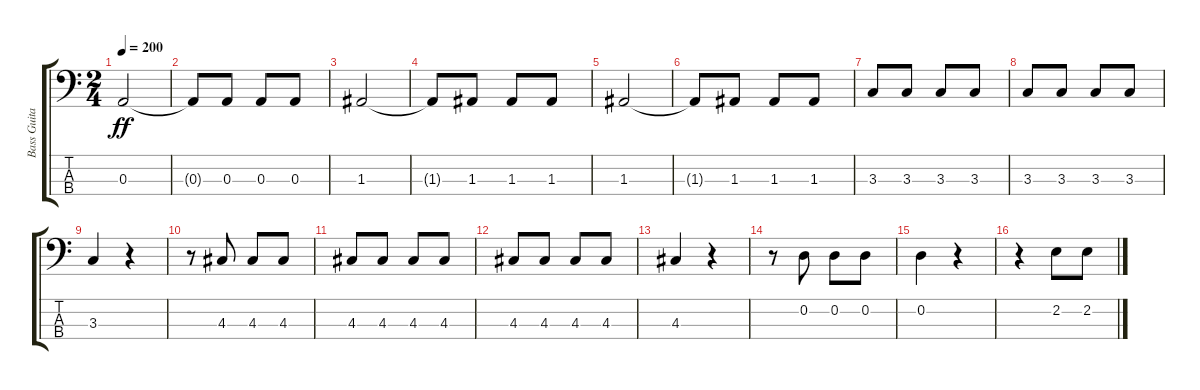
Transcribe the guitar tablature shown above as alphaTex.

\track ("Bass Guitar" "Bass Guita") {instrument electricbassfinger}
\staff {score tabs}
\tuning (G2 D2 A1 E1) {hide}
\ts (2 4)
\tempo 200
\clef f4
\ks c
0.3.2{dy ff} |
0.3{t}.8 0.3.8 0.3.8 0.3.8 |
1.3.2 |
1.3{t}.8 1.3.8 1.3.8 1.3.8 |
1.3.2 |
1.3{t}.8 1.3.8 1.3.8 1.3.8 |
3.3.8 3.3.8 3.3.8 3.3.8 |
3.3.8 3.3.8 3.3.8 3.3.8 |
3.3.4 r.4 |
r.8 4.3.8 4.3.8 4.3.8 |
4.3.8 4.3.8 4.3.8 4.3.8 |
4.3.8 4.3.8 4.3.8 4.3.8 |
4.3.4 r.4 |
r.8 0.2.8 0.2.8 0.2.8 |
0.2.4 r.4 |
r.4 2.2.8 2.2.8
